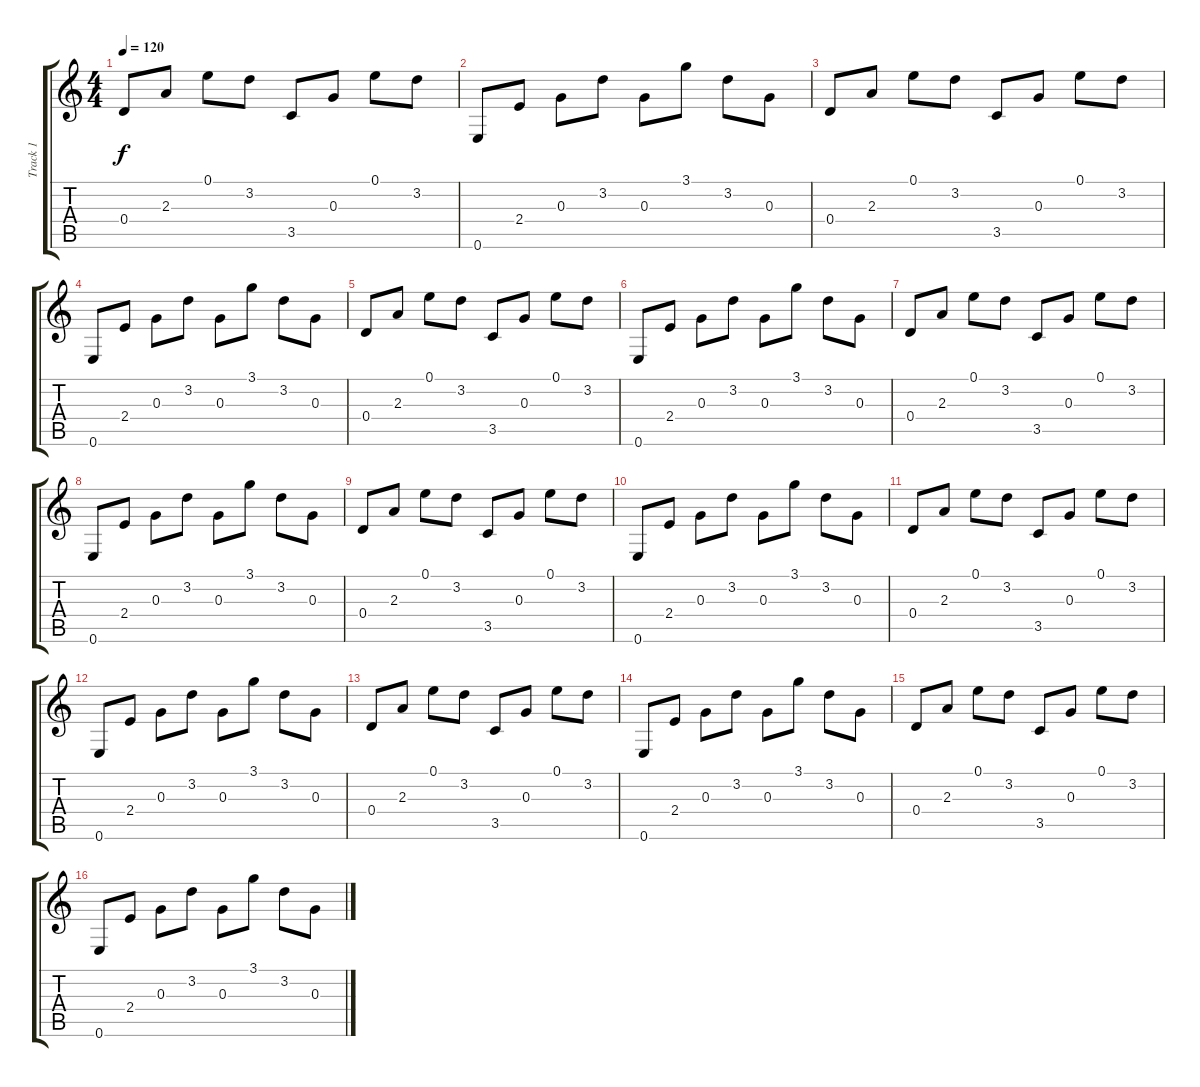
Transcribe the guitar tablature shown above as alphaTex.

\track ("Track 1" "Track 1") {instrument acousticguitarsteel}
\staff {score tabs}
\tuning (E4 B3 G3 D3 A2 E2) {hide}
\ts (4 4)
\tempo 120
\clef g2
\ks c
0.4.8{dy f} 2.3.8 0.1.8 3.2.8 3.5.8 0.3.8 0.1.8 3.2.8 |
0.6.8 2.4.8 0.3.8 3.2.8 0.3.8 3.1.8 3.2.8 0.3.8 |
0.4.8 2.3.8 0.1.8 3.2.8 3.5.8 0.3.8 0.1.8 3.2.8 |
0.6.8 2.4.8 0.3.8 3.2.8 0.3.8 3.1.8 3.2.8 0.3.8 |
0.4.8 2.3.8 0.1.8 3.2.8 3.5.8 0.3.8 0.1.8 3.2.8 |
0.6.8 2.4.8 0.3.8 3.2.8 0.3.8 3.1.8 3.2.8 0.3.8 |
0.4.8 2.3.8 0.1.8 3.2.8 3.5.8 0.3.8 0.1.8 3.2.8 |
0.6.8 2.4.8 0.3.8 3.2.8 0.3.8 3.1.8 3.2.8 0.3.8 |
0.4.8 2.3.8 0.1.8 3.2.8 3.5.8 0.3.8 0.1.8 3.2.8 |
0.6.8 2.4.8 0.3.8 3.2.8 0.3.8 3.1.8 3.2.8 0.3.8 |
0.4.8 2.3.8 0.1.8 3.2.8 3.5.8 0.3.8 0.1.8 3.2.8 |
0.6.8 2.4.8 0.3.8 3.2.8 0.3.8 3.1.8 3.2.8 0.3.8 |
0.4.8 2.3.8 0.1.8 3.2.8 3.5.8 0.3.8 0.1.8 3.2.8 |
0.6.8 2.4.8 0.3.8 3.2.8 0.3.8 3.1.8 3.2.8 0.3.8 |
0.4.8 2.3.8 0.1.8 3.2.8 3.5.8 0.3.8 0.1.8 3.2.8 |
0.6.8 2.4.8 0.3.8 3.2.8 0.3.8 3.1.8 3.2.8 0.3.8
